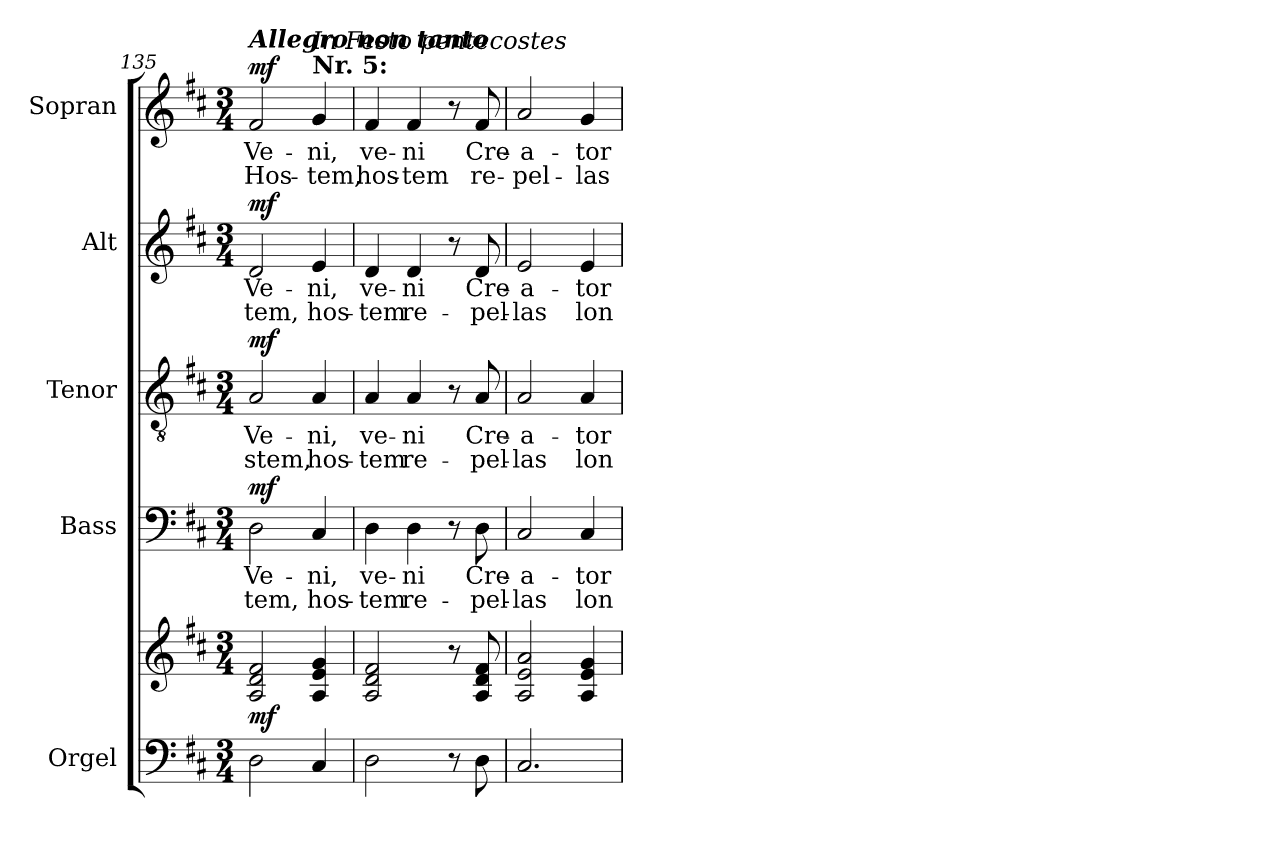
**kern	**kern	**dynam	**kern	**text	**text	**dynam	**kern	**text	**text	**dynam	**kern	**text	**text	**dynam	**kern	**text	**text	**dynam
*part5	*part5	*part5	*part4	*part4	*part4	*part4	*part3	*part3	*part3	*part3	*part2	*part2	*part2	*part2	*part1	*part1	*part1	*part1
*staff6	*staff5	*staff5/6	*staff4	*staff4	*staff4	*staff4	*staff3	*staff3	*staff3	*staff3	*staff2	*staff2	*staff2	*staff2	*staff1	*staff1	*staff1	*staff1
*I"Orgel	*	*	*I"Bass	*	*	*	*I"Tenor	*	*	*	*I"Alt	*	*	*	*I"Sopran	*	*	*
*I'Org.	*	*	*I'B.	*	*	*	*I'T.	*	*	*	*I'A.	*	*	*	*I'S.	*	*	*
!!LO:PB:g=z
*clefF4	*clefG2	*	*clefF4	*	*	*	*clefGv2	*	*	*	*clefG2	*	*	*	*clefG2	*	*	*
*k[f#c#]	*k[f#c#]	*	*k[f#c#]	*	*	*	*k[f#c#]	*	*	*	*k[f#c#]	*	*	*	*k[f#c#]	*	*	*
*D:	*D:	*	*D:	*	*	*	*D:	*	*	*	*D:	*	*	*	*D:	*	*	*
*M3/4	*M3/4	*	*M3/4	*	*	*	*M3/4	*	*	*	*M3/4	*	*	*	*M3/4	*	*	*
=135	=135	=135	=135	=135	=135	=135	=135	=135	=135	=135	=135	=135	=135	=135	=135	=135	=135	=135
!	!	!	!	!	!	!	!	!	!	!	!	!	!	!	!LO:TX:a:Bi:t=Allegro non tanto	!	!	!
!	!	!LO:DY:b	!	!LO:LY:b	!LO:LY:b	!LO:DY:a	!	!LO:LY:b	!LO:LY:b	!LO:DY:a	!	!LO:LY:b	!LO:LY:b	!LO:DY:a	!	!LO:LY:b	!LO:LY:b	!LO:DY:a
2D\	2A/ 2d/ 2f#/	mf	2D\	Ve-	-tem,	mf	2A/	Ve-	-stem,	mf	2d/	Ve-	-tem,	mf	2f#/	Ve-	Hos-	mf
!	!	!	!	!	!	!	!	!	!	!	!	!	!	!	!LO:TX:a:B:t=Nr. 5&colon;	!	!	!
!	!	!	!	!	!	!	!	!	!	!	!	!	!	!	!LO:TX:a:i:t=In Festo pentecostes	!	!	!
!	!	!	!	!LO:LY:b	!LO:LY:b	!	!	!LO:LY:b	!LO:LY:b	!	!	!LO:LY:b	!LO:LY:b	!	!	!LO:LY:b	!LO:LY:b	!
4C#/	4A/ 4e/ 4g/	.	4C#/	-ni,	hos-	.	4A/	-ni,	hos-	.	4e/	-ni,	hos-	.	4g/	-ni,	-tem,	.
=136	=136	=136	=136	=136	=136	=136	=136	=136	=136	=136	=136	=136	=136	=136	=136	=136	=136	=136
!	!	!	!	!LO:LY:b	!LO:LY:b	!	!	!LO:LY:b	!LO:LY:b	!	!	!LO:LY:b	!LO:LY:b	!	!	!LO:LY:b	!LO:LY:b	!
2D\	2A/ 2d/ 2f#/	.	4D\	ve-	-tem	.	4A/	ve-	-tem	.	4d/	ve-	-tem	.	4f#/	ve-	hos-	.
!	!	!	!	!LO:LY:b	!LO:LY:b	!	!	!LO:LY:b	!LO:LY:b	!	!	!LO:LY:b	!LO:LY:b	!	!	!LO:LY:b	!LO:LY:b	!
.	.	.	4D\	-ni	re-	.	4A/	-ni	re-	.	4d/	-ni	re-	.	4f#/	-ni	-tem	.
8r	8r	.	8r	.	.	.	8r	.	.	.	8r	.	.	.	8r	.	.	.
!	!	!	!	!LO:LY:b	!LO:LY:b	!	!	!LO:LY:b	!LO:LY:b	!	!	!LO:LY:b	!LO:LY:b	!	!	!LO:LY:b	!LO:LY:b	!
8D\	8A/ 8d/ 8f#/	.	8D\	Cre-	-pel-	.	8A/	Cre-	-pel-	.	8d/	Cre-	-pel-	.	8f#/	Cre-	re-	.
=137	=137	=137	=137	=137	=137	=137	=137	=137	=137	=137	=137	=137	=137	=137	=137	=137	=137	=137
!	!	!	!	!LO:LY:b	!LO:LY:b	!	!	!LO:LY:b	!LO:LY:b	!	!	!LO:LY:b	!LO:LY:b	!	!	!LO:LY:b	!LO:LY:b	!
2.C#/	2A/ 2e/ 2a/	.	2C#/	-a-	-las	.	2A/	-a-	-las	.	2e/	-a-	-las	.	2a/	-a-	-pel-	.
!	!	!	!	!LO:LY:b	!LO:LY:b	!	!	!LO:LY:b	!LO:LY:b	!	!	!LO:LY:b	!LO:LY:b	!	!	!LO:LY:b	!LO:LY:b	!
.	4A/ 4e/ 4g/	.	4C#/	-tor	lon-	.	4A/	-tor	lon-	.	4e/	-tor	lon-	.	4g/	-tor	-las	.
=	=	=	=	=	=	=	=	=	=	=	=	=	=	=	=	=	=	=
*-	*-	*-	*-	*-	*-	*-	*-	*-	*-	*-	*-	*-	*-	*-	*-	*-	*-	*-
